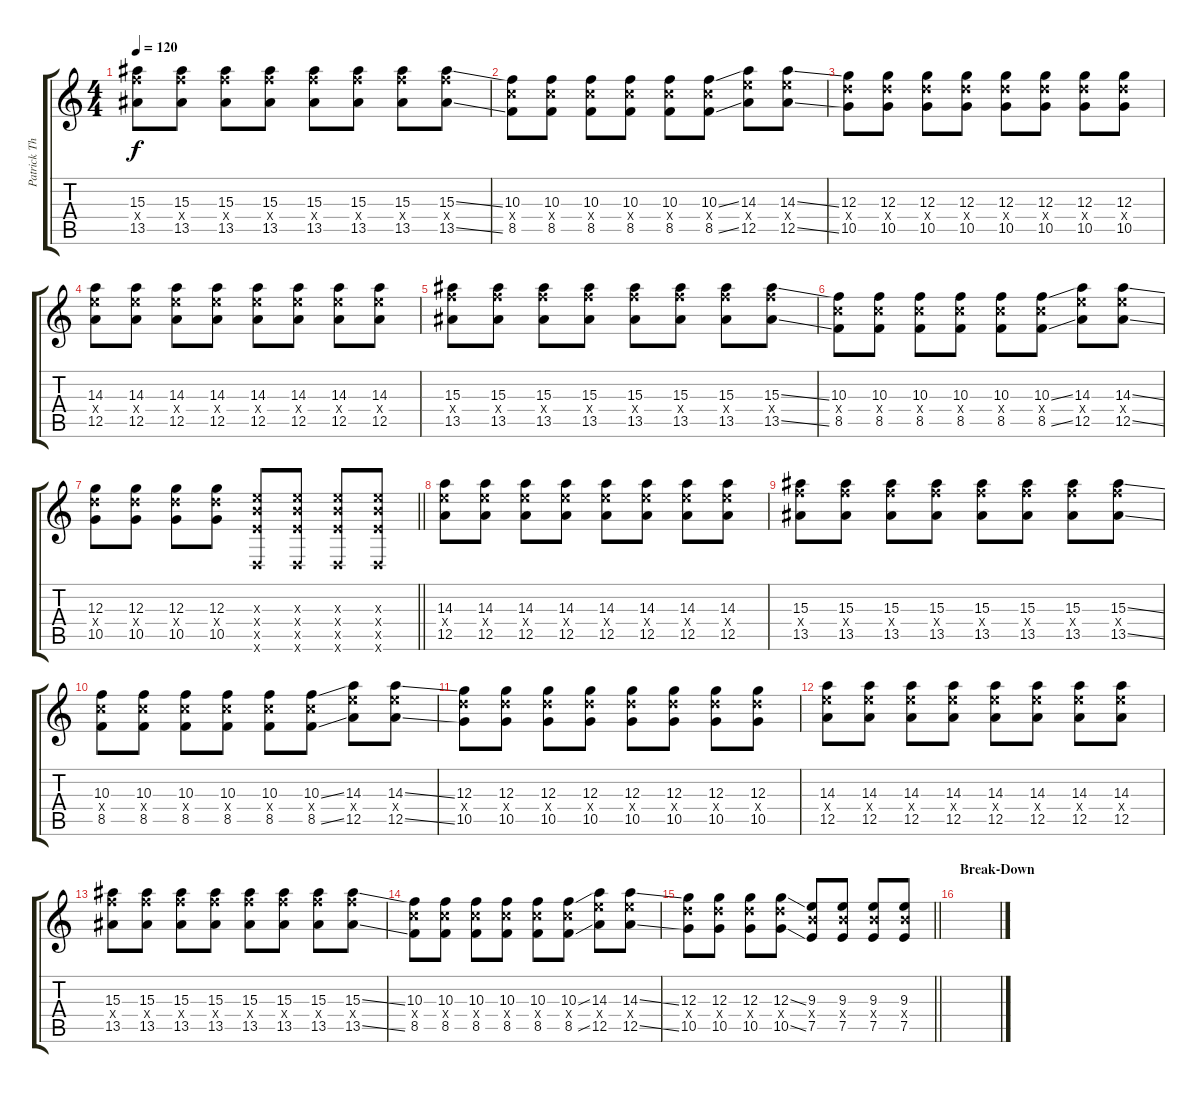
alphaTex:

\track ("Patrick Thompson [Guitar]" "Patrick Th") {instrument overdrivenguitar}
\staff {score tabs}
\tuning (E4 B3 G3 D3 A2 D2) {hide}
\ts (4 4)
\tempo 120
\clef g2
\ks c
(15.3 15.4{x} 13.5).8{dy f} (15.3 15.4{x} 13.5).8 (15.3 15.4{x} 13.5).8 (15.3 15.4{x} 13.5).8 (15.3 15.4{x} 13.5).8 (15.3 15.4{x} 13.5).8 (15.3 15.4{x} 13.5).8 (15.3{ss} 15.4{x} 13.5{ss}).8 |
(10.3 10.4{x} 8.5).8 (10.3 10.4{x} 8.5).8 (10.3 10.4{x} 8.5).8 (10.3 10.4{x} 8.5).8 (10.3 10.4{x} 8.5).8 (10.3{ss} 10.4{x} 8.5{ss}).8 (14.3 14.4{x} 12.5).8 (14.3{ss} 14.4{x} 12.5{ss}).8 |
(12.3 12.4{x} 10.5).8 (12.3 12.4{x} 10.5).8 (12.3 12.4{x} 10.5).8 (12.3 12.4{x} 10.5).8 (12.3 12.4{x} 10.5).8 (12.3 12.4{x} 10.5).8 (12.3 12.4{x} 10.5).8 (12.3 12.4{x} 10.5).8 |
(14.3 14.4{x} 12.5).8 (14.3 14.4{x} 12.5).8 (14.3 14.4{x} 12.5).8 (14.3 14.4{x} 12.5).8 (14.3 14.4{x} 12.5).8 (14.3 14.4{x} 12.5).8 (14.3 14.4{x} 12.5).8 (14.3 14.4{x} 12.5).8 |
(15.3 15.4{x} 13.5).8 (15.3 15.4{x} 13.5).8 (15.3 15.4{x} 13.5).8 (15.3 15.4{x} 13.5).8 (15.3 15.4{x} 13.5).8 (15.3 15.4{x} 13.5).8 (15.3 15.4{x} 13.5).8 (15.3{ss} 15.4{x} 13.5{ss}).8 |
(10.3 10.4{x} 8.5).8 (10.3 10.4{x} 8.5).8 (10.3 10.4{x} 8.5).8 (10.3 10.4{x} 8.5).8 (10.3 10.4{x} 8.5).8 (10.3{ss} 10.4{x} 8.5{ss}).8 (14.3 14.4{x} 12.5).8 (14.3{ss} 14.4{x} 12.5{ss}).8 |
\barLineRight lightlight
(12.3 12.4{x} 10.5).8 (12.3 12.4{x} 10.5).8 (12.3 12.4{x} 10.5).8 (12.3 12.4{x} 10.5).8 (9.3{x} 9.4{x} 7.5{x} 0.6{x}).8 (9.3{x} 9.4{x} 7.5{x} 0.6{x}).8 (9.3{x} 9.4{x} 7.5{x} 0.6{x}).8 (9.3{x} 9.4{x} 7.5{x} 0.6{x}).8 |
(14.3 14.4{x} 12.5).8 (14.3 14.4{x} 12.5).8 (14.3 14.4{x} 12.5).8 (14.3 14.4{x} 12.5).8 (14.3 14.4{x} 12.5).8 (14.3 14.4{x} 12.5).8 (14.3 14.4{x} 12.5).8 (14.3 14.4{x} 12.5).8 |
(15.3 15.4{x} 13.5).8 (15.3 15.4{x} 13.5).8 (15.3 15.4{x} 13.5).8 (15.3 15.4{x} 13.5).8 (15.3 15.4{x} 13.5).8 (15.3 15.4{x} 13.5).8 (15.3 15.4{x} 13.5).8 (15.3{ss} 15.4{x} 13.5{ss}).8 |
(10.3 10.4{x} 8.5).8 (10.3 10.4{x} 8.5).8 (10.3 10.4{x} 8.5).8 (10.3 10.4{x} 8.5).8 (10.3 10.4{x} 8.5).8 (10.3{ss} 10.4{x} 8.5{ss}).8 (14.3 14.4{x} 12.5).8 (14.3{ss} 14.4{x} 12.5{ss}).8 |
(12.3 12.4{x} 10.5).8 (12.3 12.4{x} 10.5).8 (12.3 12.4{x} 10.5).8 (12.3 12.4{x} 10.5).8 (12.3 12.4{x} 10.5).8 (12.3 12.4{x} 10.5).8 (12.3 12.4{x} 10.5).8 (12.3 12.4{x} 10.5).8 |
(14.3 14.4{x} 12.5).8 (14.3 14.4{x} 12.5).8 (14.3 14.4{x} 12.5).8 (14.3 14.4{x} 12.5).8 (14.3 14.4{x} 12.5).8 (14.3 14.4{x} 12.5).8 (14.3 14.4{x} 12.5).8 (14.3 14.4{x} 12.5).8 |
(15.3 15.4{x} 13.5).8 (15.3 15.4{x} 13.5).8 (15.3 15.4{x} 13.5).8 (15.3 15.4{x} 13.5).8 (15.3 15.4{x} 13.5).8 (15.3 15.4{x} 13.5).8 (15.3 15.4{x} 13.5).8 (15.3{ss} 15.4{x} 13.5{ss}).8 |
(10.3 10.4{x} 8.5).8 (10.3 10.4{x} 8.5).8 (10.3 10.4{x} 8.5).8 (10.3 10.4{x} 8.5).8 (10.3 10.4{x} 8.5).8 (10.3{ss} 10.4{x} 8.5{ss}).8 (14.3 14.4{x} 12.5).8 (14.3{ss} 14.4{x} 12.5{ss}).8 |
\barLineRight lightlight
(12.3 12.4{x} 10.5).8 (12.3 12.4{x} 10.5).8 (12.3 12.4{x} 10.5).8 (12.3{ss} 12.4{x} 10.5{ss}).8 (9.3 9.4{x} 7.5).8 (9.3 9.4{x} 7.5).8 (9.3 9.4{x} 7.5).8 (9.3 9.4{x} 7.5).8 |
\section ("" "Break-Down")
